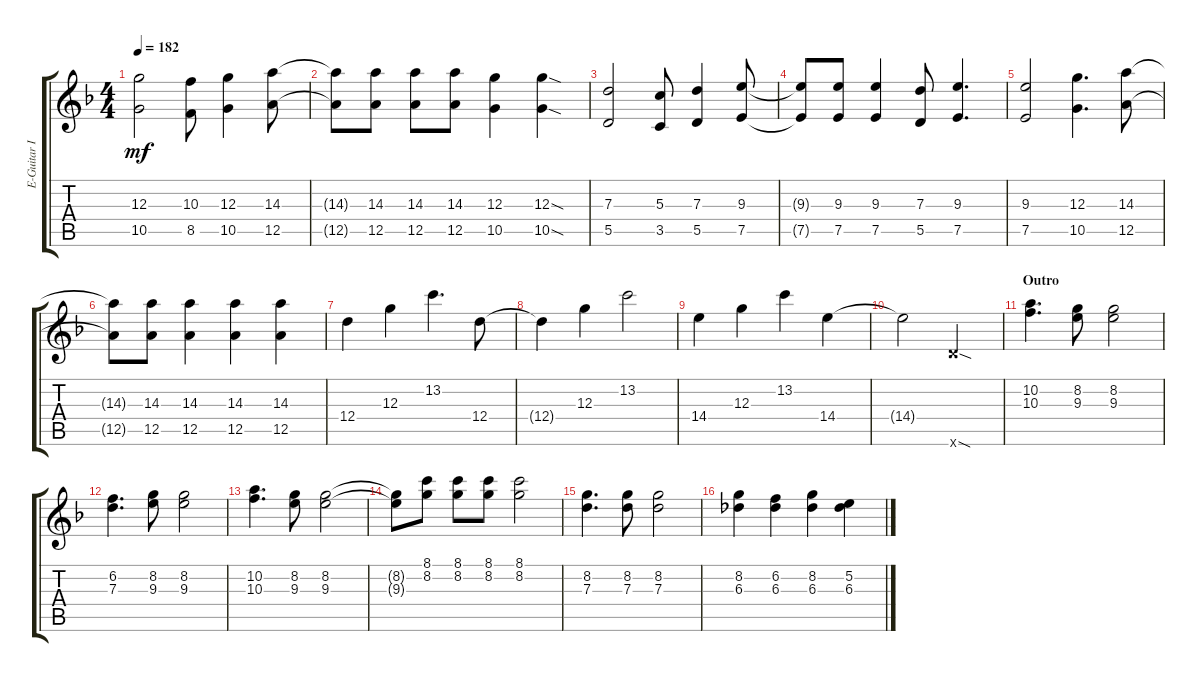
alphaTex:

\track ("E-Guitar III" "E-Guitar I") {instrument distortionguitar}
\staff {score tabs}
\tuning (E4 B3 G3 D3 A2 D2) {hide}
\ts (4 4)
\tempo 182
\clef g2
\ks f
(12.3 10.5).2{dy mf} (10.3 8.5).8 (12.3 10.5).4 (14.3 12.5).8 |
(14.3{t} 12.5{t}).8 (14.3 12.5).8 (14.3 12.5).8 (14.3 12.5).8 (12.3 10.5).4 (12.3{sod} 10.5{sod}).4 |
(7.3 5.5).2 (5.3 3.5).8 (7.3 5.5).4 (9.3 7.5).8 |
(9.3{t} 7.5{t}).8 (9.3 7.5).8 (9.3 7.5).4 (7.3 5.5).8 (9.3 7.5).4{d} |
(9.3 7.5).2 (12.3 10.5).4{d} (14.3 12.5).8 |
(14.3{t} 12.5{t}).8 (14.3 12.5).8 (14.3 12.5).4 (14.3 12.5).4 (14.3 12.5).4 |
12.4.4 12.3.4 13.2.4{d} 12.4.8 |
12.4{t}.4 12.3.4 13.2.2 |
14.4.4 12.3.4 13.2.4 14.4.4 |
14.4{t}.2 12.6{sod x}.2 |
\section ("" "Outro")
(10.2 10.3).4{d} (8.2 9.3).8 (8.2 9.3).2 |
(6.2 7.3).4{d} (8.2 9.3).8 (8.2 9.3).2 |
(10.2 10.3).4{d} (8.2 9.3).8 (8.2 9.3).2 |
(8.2{t} 9.3{t}).8 (8.1 8.2).8 (8.1 8.2).8 (8.1 8.2).8 (8.1 8.2).2 |
(8.2 7.3).4{d} (8.2 7.3).8 (8.2 7.3).2 |
(8.2 6.3).4 (6.2 6.3).4 (8.2 6.3).4 (5.2 6.3).4
